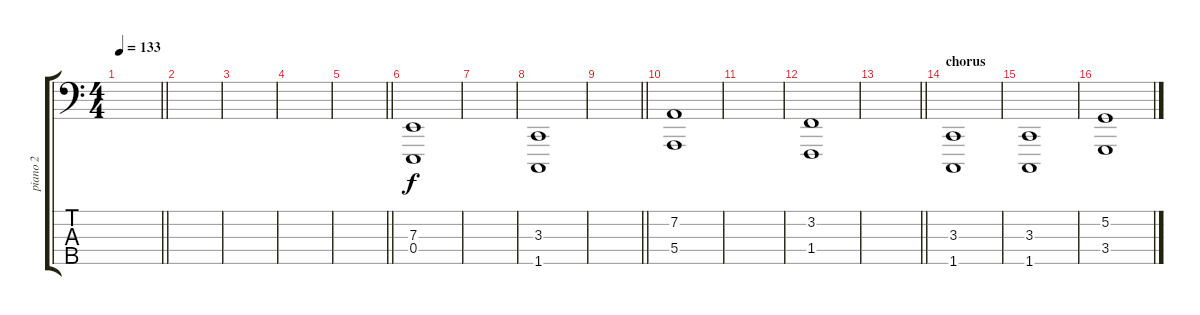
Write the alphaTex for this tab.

\track ("piano 2" "piano 2") {instrument brightacousticpiano}
\staff {score tabs}
\tuning (G2 D2 A1 E1 B0) {hide}
\ts (4 4)
\tempo 133
\clef f4
\barLineRight lightlight
\ks c
|
|
|
|
\barLineRight lightlight
|
(7.3 0.4).1 |
|
(3.3 1.5).1 |
\barLineRight lightlight
|
(7.2 5.4).1 |
|
(3.2 1.4).1 |
\barLineRight lightlight
|
\section ("" "chorus")
(3.3 1.5).1 |
(3.3 1.5).1 |
(5.2 3.4).1
